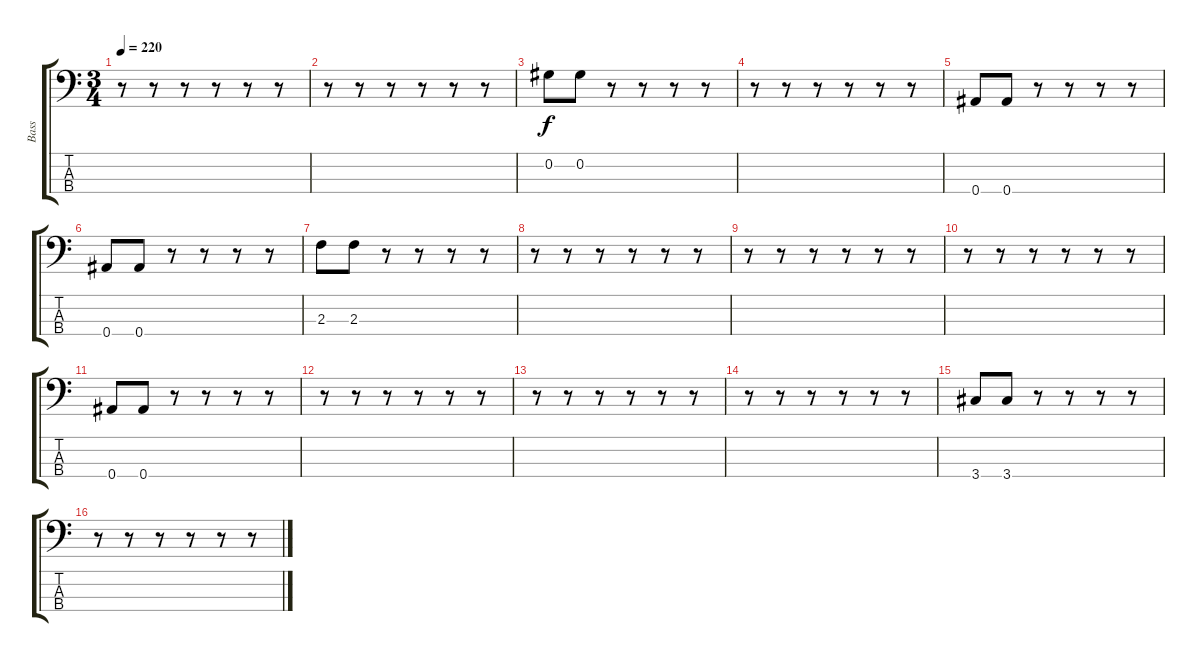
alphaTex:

\track ("Bass" "Bass") {instrument electricbasspick}
\staff {score tabs}
\tuning (Db3 Ab2 Eb2 Bb1) {hide}
\ts (3 4)
\tempo 220
\clef f4
\ks c
r.8{dy f} r.8 r.8 r.8 r.8 r.8 |
r.8 r.8 r.8 r.8 r.8 r.8 |
0.2.8 0.2.8 r.8 r.8 r.8 r.8 |
r.8 r.8 r.8 r.8 r.8 r.8 |
0.4.8 0.4.8 r.8 r.8 r.8 r.8 |
0.4.8 0.4.8 r.8 r.8 r.8 r.8 |
2.3.8 2.3.8 r.8 r.8 r.8 r.8 |
r.8 r.8 r.8 r.8 r.8 r.8 |
r.8 r.8 r.8 r.8 r.8 r.8 |
r.8 r.8 r.8 r.8 r.8 r.8 |
0.4.8 0.4.8 r.8 r.8 r.8 r.8 |
r.8 r.8 r.8 r.8 r.8 r.8 |
r.8 r.8 r.8 r.8 r.8 r.8 |
r.8 r.8 r.8 r.8 r.8 r.8 |
3.4.8 3.4.8 r.8 r.8 r.8 r.8 |
r.8 r.8 r.8 r.8 r.8 r.8
